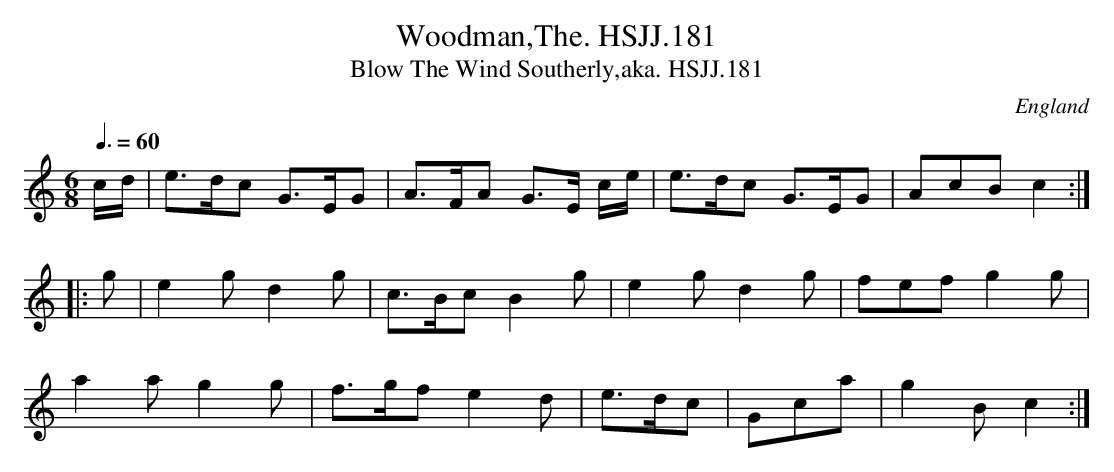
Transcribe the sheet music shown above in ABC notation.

X:1
T:Woodman,The. HSJJ.181
T:Blow The Wind Southerly,aka. HSJJ.181
M:6/8
L:1/8
Q:3/8=60
O:England
K:C
c/d/|e>dc G>EG|A>FA G>E c/e/|e>dc G>EG|AcBc2:|
|:g|e2gd2g|c>BcB2g|e2gd2g|fefg2g|
a2ag2g|f>gfe2d|e>dc|Gca|g2Bc2:|
